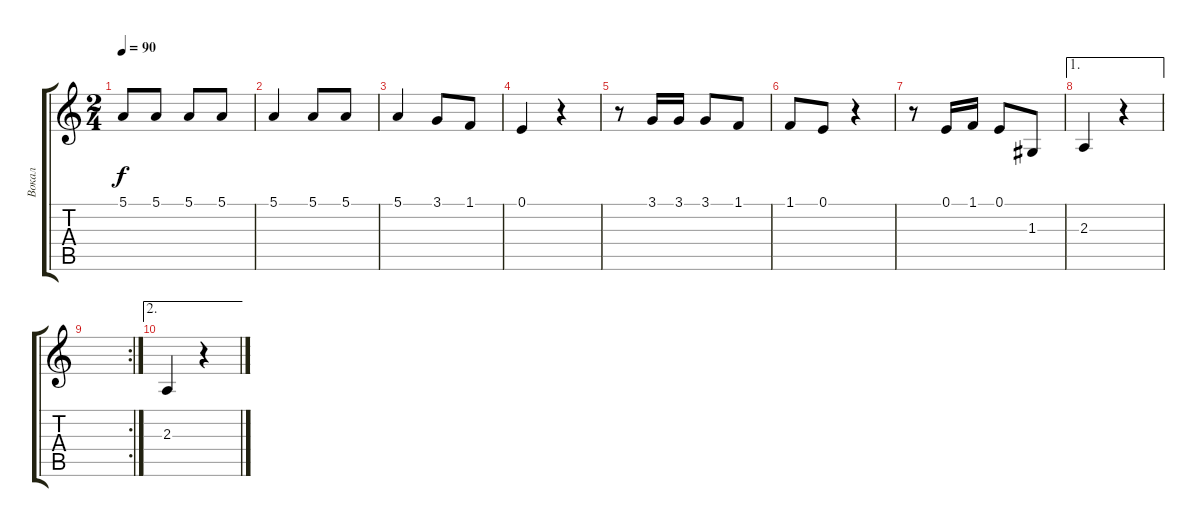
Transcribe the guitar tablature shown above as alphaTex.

\track ("Вокал" "Вокал") {instrument flute}
\staff {score tabs}
\tuning (E4 B3 G3 D3 A2 E2) {hide}
\ts (2 4)
\tempo 90
\clef g2
\ks c
5.1.8{dy f} 5.1.8 5.1.8 5.1.8 |
5.1.4 5.1.8 5.1.8 |
5.1.4 3.1.8 1.1.8 |
0.1.4 r.4 |
r.8 3.1.16 3.1.16 3.1.8 1.1.8 |
1.1.8 0.1.8 r.4 |
r.8 0.1.16 1.1.16 0.1.8 1.3.8 |
\ae 1
2.3.4 r.4 |
\rc 2
|
\ae 2
2.3.4 r.4
